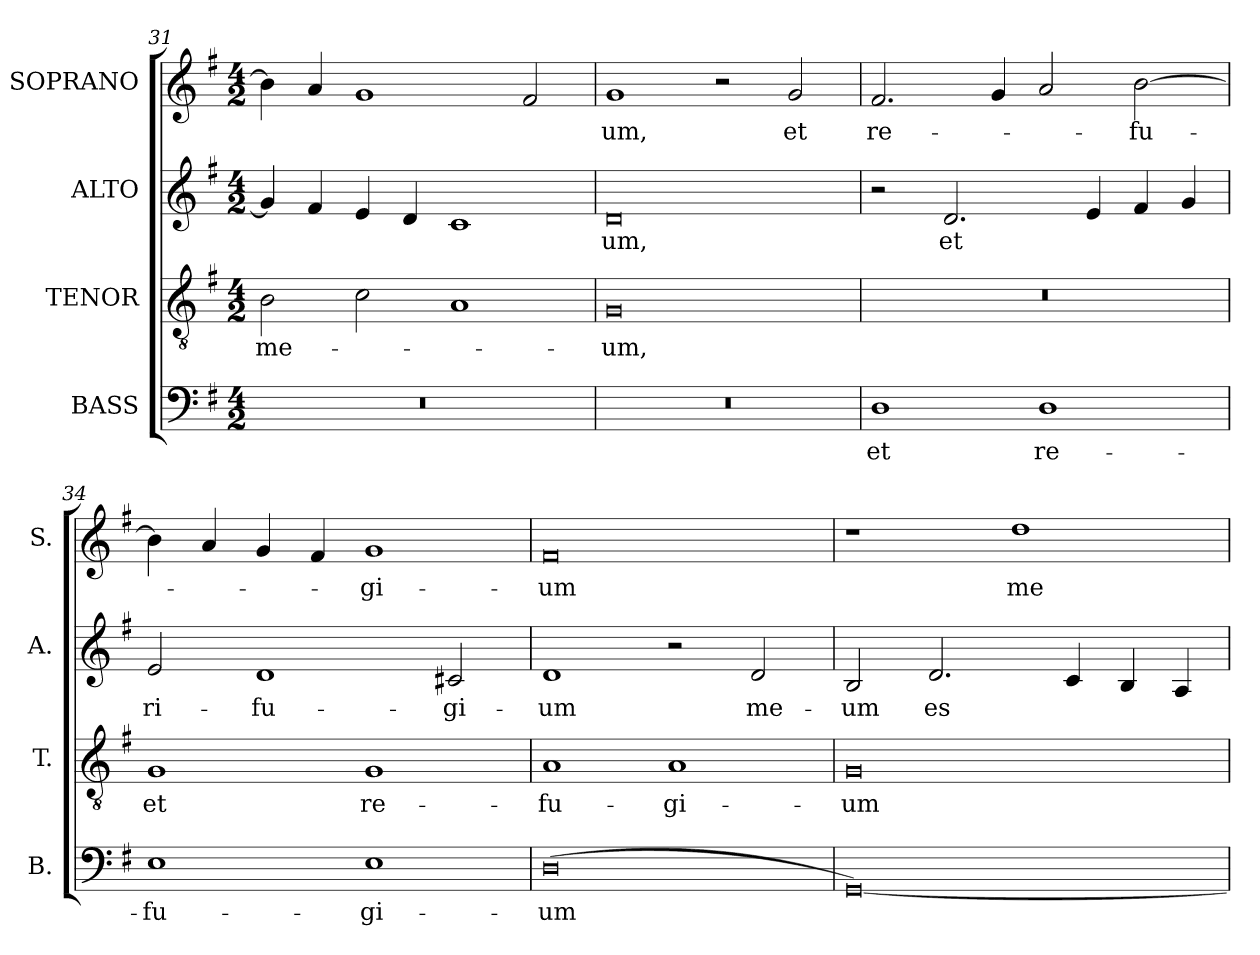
**kern	**text	**kern	**text	**kern	**text	**kern	**text
*part4	*part4	*part3	*part3	*part2	*part2	*part1	*part1
*staff4	*staff4	*staff3	*staff3	*staff2	*staff2	*staff1	*staff1
*I"BASS	*	*I"TENOR	*	*I"ALTO	*	*I"SOPRANO	*
*I'B.	*	*I'T.	*	*I'A.	*	*I'S.	*
*clefF4	*	*clefGv2	*	*clefG2	*	*clefG2	*
*	*	*ITrd7c12	*	*	*	*	*
*k[f#]	*	*k[f#]	*	*k[f#]	*	*k[f#]	*
*G:	*	*G:	*	*G:	*	*G:	*
*M4/2	*	*M4/2	*	*M4/2	*	*M4/2	*
=31	=31	=31	=31	=31	=31	=31	=31
!LO:N:vis=1	!	!	!	!	!	!	!
!	!	!	!LO:LY:b:color=#000000	!	!	!	!
0r	.	2BBi\	me-	4gi/]	.	4bi\]	.
.	.	.	.	4f#i/	.	4ai/	.
.	.	2Ci\	.	4ei/	.	1gi	.
.	.	.	.	4di/	.	.	.
.	.	1AAi	.	1ci	.	.	.
.	.	.	.	.	.	2f#i/	.
=32	=32	=32	=32	=32	=32	=32	=32
!LO:N:vis=1	!	!	!	!	!	!	!
!	!	!	!LO:LY:b:color=#000000	!	!	!	!
!	!	!	!	!	!LO:LY:b:color=#000000	!	!
!	!	!	!	!	!	!	!LO:LY:b:color=#000000
0r	.	0GGi	-um,	0di	-um,	1gi	-um,
.	.	.	.	.	.	2r	.
!	!	!	!	!	!	!	!LO:LY:b:color=#000000
.	.	.	.	.	.	2gi/	et
=33	=33	=33	=33	=33	=33	=33	=33
!	!LO:LY:b:color=#000000	!LO:N:vis=1	!	!	!	!	!
!	!	!	!	!	!	!	!LO:LY:b:color=#000000
1Di	et	0r	.	2r	.	2.f#i/	re-
!	!	!	!	!	!LO:LY:b:color=#000000	!	!
.	.	.	.	2.di/	et	.	.
.	.	.	.	.	.	4gi/	.
!	!LO:LY:b:color=#000000	!	!	!	!	!	!
1Di	re-	.	.	.	.	2ai/	.
.	.	.	.	4ei/	.	.	.
!	!	!	!	!	!	!	!LO:LY:b:color=#000000
.	.	.	.	4f#i/	.	[2bi\	-fu-
.	.	.	.	4gi/	.	.	.
=34	=34	=34	=34	=34	=34	=34	=34
!	!LO:LY:b:color=#000000	!	!	!	!	!	!
!	!	!	!LO:LY:b:color=#000000	!	!	!	!
!	!	!	!	!	!LO:LY:b:color=#000000	!	!
1Ei	-fu-	1GGi	et	2ei/	ri-	4bi\]	.
.	.	.	.	.	.	4ai/	.
!	!	!	!	!	!LO:LY:b:color=#000000	!	!
.	.	.	.	1di	-fu-	4gi/	.
.	.	.	.	.	.	4f#i/	.
!	!LO:LY:b:color=#000000	!	!	!	!	!	!
!	!	!	!LO:LY:b:color=#000000	!	!	!	!
!	!	!	!	!	!	!	!LO:LY:b:color=#000000
1Ei	-gi-	1GGi	re-	.	.	1gi	-gi-
!	!	!	!	!	!LO:LY:b:color=#000000	!	!
.	.	.	.	2c#Xi/	-gi-	.	.
=35	=35	=35	=35	=35	=35	=35	=35
!	!LO:LY:b:color=#000000	!	!	!	!	!	!
!	!	!	!LO:LY:b:color=#000000	!	!	!	!
!	!	!	!	!	!LO:LY:b:color=#000000	!	!
!	!	!	!	!	!	!	!LO:LY:b:color=#000000
(0Di	-um	1AAi	-fu-	1di	-um	0f#i	-um
!	!	!	!LO:LY:b:color=#000000	!	!	!	!
.	.	1AAi	-gi-	2r	.	.	.
!	!	!	!	!	!LO:LY:b:color=#000000	!	!
.	.	.	.	2di/	me-	.	.
=36	=36	=36	=36	=36	=36	=36	=36
!	!	!	!LO:LY:b:color=#000000	!	!	!	!
!	!	!	!	!	!LO:LY:b:color=#000000	!	!
[0GGi)	.	0GGi	-um	2Bi/	-um	1r	.
!	!	!	!	!	!LO:LY:b:color=#000000	!	!
.	.	.	.	2.di/	es	.	.
!	!	!	!	!	!	!	!LO:LY:b:color=#000000
.	.	.	.	.	.	1ddi	me-
.	.	.	.	4ci/	.	.	.
.	.	.	.	4Bi/	.	.	.
.	.	.	.	4Ai/	.	.	.
=	=	=	=	=	=	=	=
*-	*-	*-	*-	*-	*-	*-	*-
